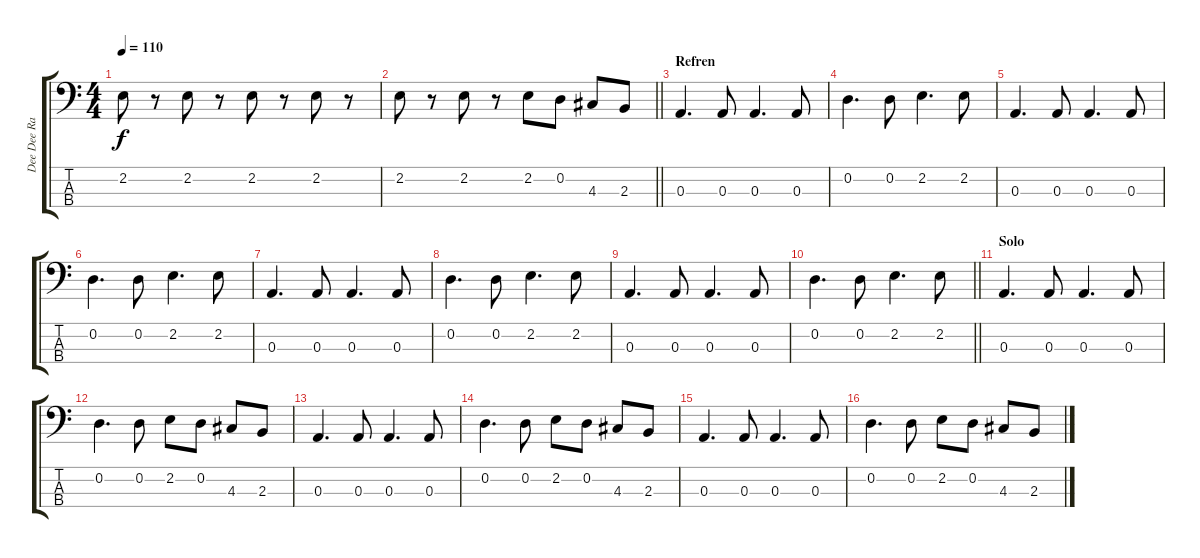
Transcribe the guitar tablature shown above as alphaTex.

\track ("Dee Dee Ramone-Bass" "Dee Dee Ra") {instrument electricbasspick}
\staff {score tabs}
\tuning (G2 D2 A1 E1) {hide}
\ts (4 4)
\tempo 110
\clef f4
\ks c
2.2.8{dy f} r.8 2.2.8 r.8 2.2.8 r.8 2.2.8 r.8 |
\barLineRight lightlight
2.2.8 r.8 2.2.8 r.8 2.2.8 0.2.8 4.3.8 2.3.8 |
\section ("" "Refren")
0.3.4{d} 0.3.8 0.3.4{d} 0.3.8 |
0.2.4{d} 0.2.8 2.2.4{d} 2.2.8 |
0.3.4{d} 0.3.8 0.3.4{d} 0.3.8 |
0.2.4{d} 0.2.8 2.2.4{d} 2.2.8 |
0.3.4{d} 0.3.8 0.3.4{d} 0.3.8 |
0.2.4{d} 0.2.8 2.2.4{d} 2.2.8 |
0.3.4{d} 0.3.8 0.3.4{d} 0.3.8 |
\barLineRight lightlight
0.2.4{d} 0.2.8 2.2.4{d} 2.2.8 |
\section ("" "Solo")
0.3.4{d} 0.3.8 0.3.4{d} 0.3.8 |
0.2.4{d} 0.2.8 2.2.8 0.2.8 4.3.8 2.3.8 |
0.3.4{d} 0.3.8 0.3.4{d} 0.3.8 |
0.2.4{d} 0.2.8 2.2.8 0.2.8 4.3.8 2.3.8 |
0.3.4{d} 0.3.8 0.3.4{d} 0.3.8 |
0.2.4{d} 0.2.8 2.2.8 0.2.8 4.3.8 2.3.8
